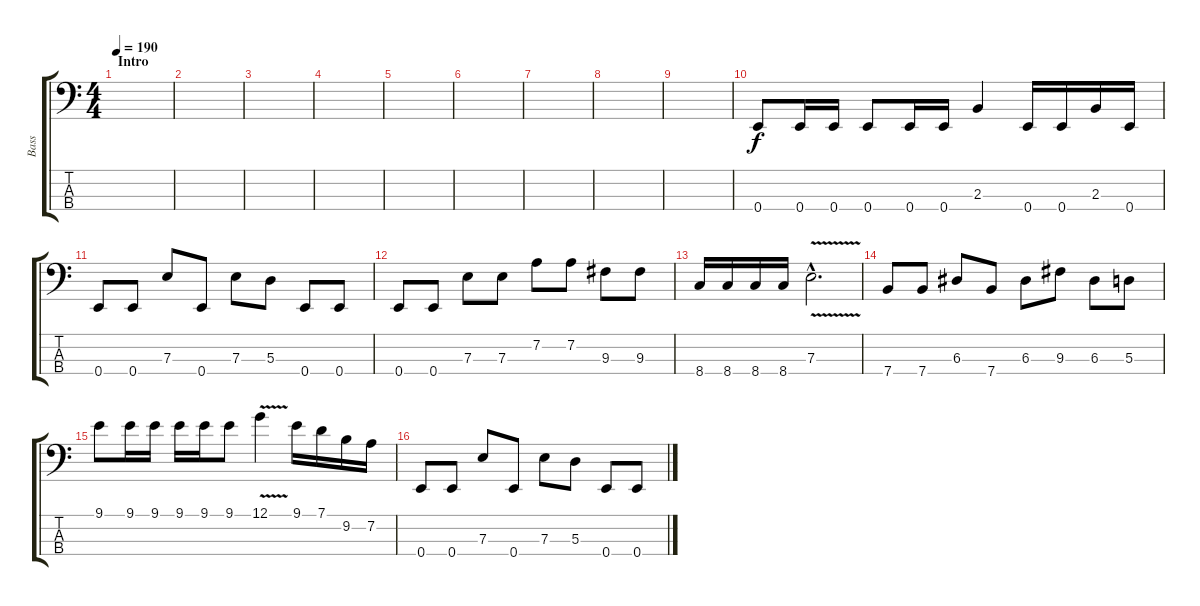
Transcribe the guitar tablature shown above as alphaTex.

\track ("Bass" "Bass") {instrument electricbassfinger}
\staff {score tabs}
\tuning (G2 D2 A1 E1) {hide}
\ts (4 4)
\section ("" "Intro")
\tempo 190
\clef f4
\ks c
|
|
|
|
|
|
|
|
|
0.4.8 0.4.16 0.4.16 0.4.8 0.4.16 0.4.16 2.3.4 0.4.16 0.4.16 2.3.16 0.4.16 |
0.4.8 0.4.8 7.3.8 0.4.8 7.3.8 5.3.8 0.4.8 0.4.8 |
0.4.8 0.4.8 7.3.8 7.3.8 7.2.8 7.2.8 9.3.8 9.3.8 |
8.4.16 8.4.16 8.4.16 8.4.16 7.3{v hac}.2{d} |
7.4.8 7.4.8 6.3.8 7.4.8 6.3.8 9.3.8 6.3.8 5.3.8 |
9.1.8 9.1.16 9.1.16 9.1.16 9.1.16 9.1.8 12.1{v}.4 9.1.16 7.1.16 9.2.16 7.2.16 |
0.4.8 0.4.8 7.3.8 0.4.8 7.3.8 5.3.8 0.4.8 0.4.8
